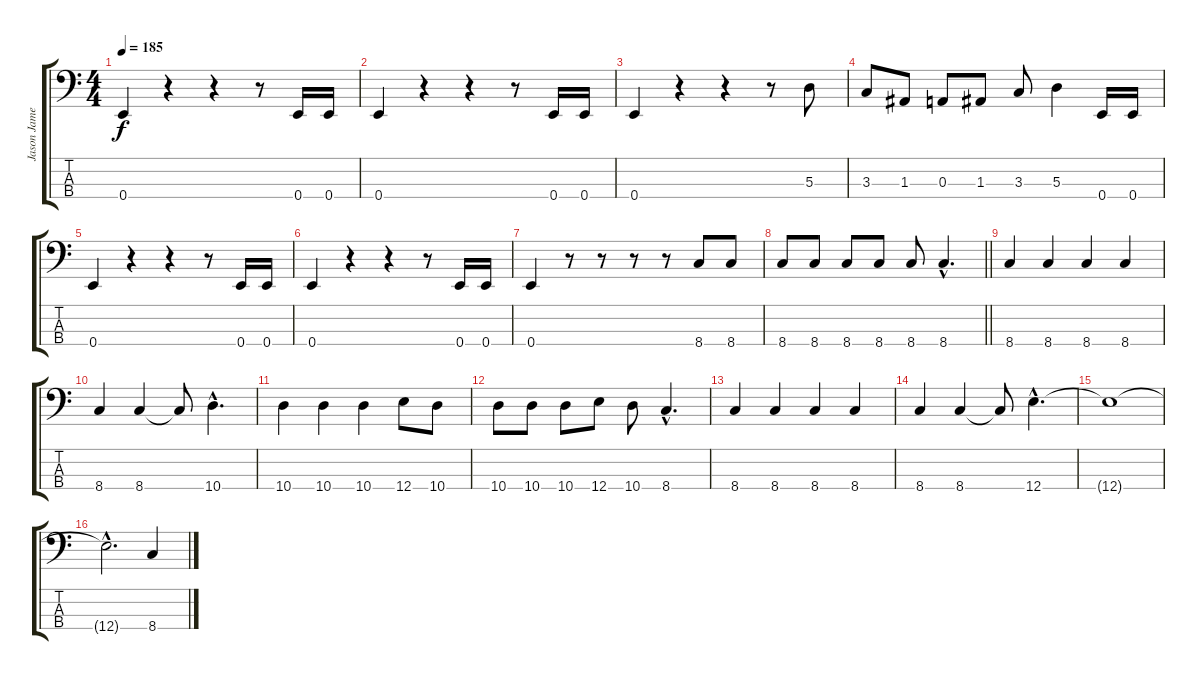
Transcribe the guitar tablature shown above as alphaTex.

\track ("Jason James" "Jason Jame") {instrument electricbassfinger}
\staff {score tabs}
\tuning (G2 D2 A1 E1) {hide}
\ts (4 4)
\tempo 185
\clef f4
\ks c
0.4.4{dy f} r.4 r.4 r.8 0.4.16 0.4.16 |
0.4.4 r.4 r.4 r.8 0.4.16 0.4.16 |
0.4.4 r.4 r.4 r.8 5.3.8 |
3.3.8 1.3.8 0.3.8 1.3.8 3.3.8 5.3.4 0.4.16 0.4.16 |
0.4.4 r.4 r.4 r.8 0.4.16 0.4.16 |
0.4.4 r.4 r.4 r.8 0.4.16 0.4.16 |
0.4.4 r.8 r.8 r.8 r.8 8.4.8 8.4.8 |
\barLineRight lightlight
8.4.8 8.4.8 8.4.8 8.4.8 8.4.8 8.4{hac}.4{d instrument synthbass2} |
8.4.4 8.4.4 8.4.4 8.4.4 |
8.4.4 8.4.4 8.4{t}.8 10.4{hac}.4{d} |
10.4.4 10.4.4 10.4.4 12.4.8 10.4.8 |
10.4.8 10.4.8 10.4.8 12.4.8 10.4.8 8.4{hac}.4{d} |
8.4.4 8.4.4 8.4.4 8.4.4 |
8.4.4 8.4.4 8.4{t}.8 12.4{hac}.4{d} |
12.4{t}.1 |
12.4{hac t}.2{d} 8.4.4
